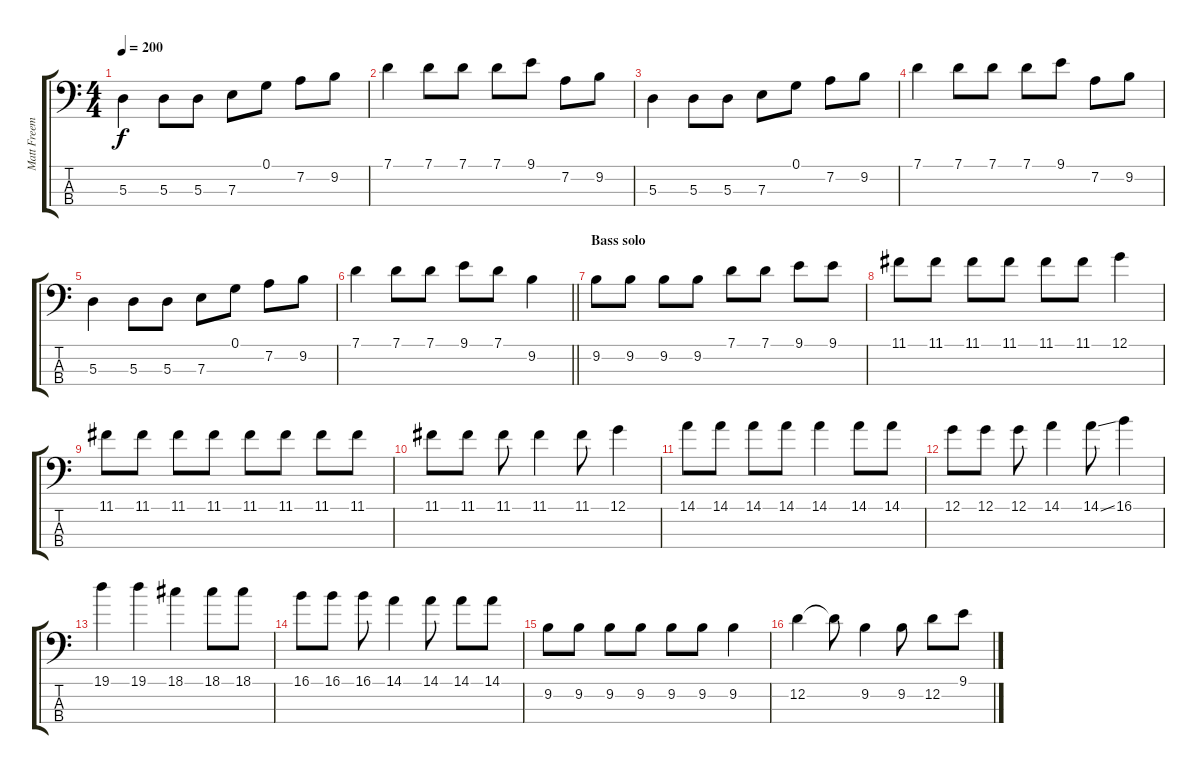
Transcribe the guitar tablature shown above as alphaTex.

\track ("Matt Freeman" "Matt Freem") {instrument electricbasspick}
\staff {score tabs}
\tuning (G2 D2 A1 E1) {hide}
\ts (4 4)
\tempo 200
\clef f4
\ks c
5.3.4{dy f} 5.3.8 5.3.8 7.3.8 0.1.8 7.2.8 9.2.8 |
7.1.4 7.1.8 7.1.8 7.1.8 9.1.8 7.2.8 9.2.8 |
5.3.4 5.3.8 5.3.8 7.3.8 0.1.8 7.2.8 9.2.8 |
7.1.4 7.1.8 7.1.8 7.1.8 9.1.8 7.2.8 9.2.8 |
5.3.4 5.3.8 5.3.8 7.3.8 0.1.8 7.2.8 9.2.8 |
\barLineRight lightlight
7.1.4 7.1.8 7.1.8 9.1.8 7.1.8 9.2.4 |
\section ("" "Bass solo")
9.2.8 9.2.8 9.2.8 9.2.8 7.1.8 7.1.8 9.1.8 9.1.8 |
11.1.8 11.1.8 11.1.8 11.1.8 11.1.8 11.1.8 12.1.4 |
11.1.8 11.1.8 11.1.8 11.1.8 11.1.8 11.1.8 11.1.8 11.1.8 |
11.1.8 11.1.8 11.1.8 11.1.4 11.1.8 12.1.4 |
14.1.8 14.1.8 14.1.8 14.1.8 14.1.4 14.1.8 14.1.8 |
12.1.8 12.1.8 12.1.8 14.1.4 14.1{ss}.8 16.1.4 |
19.1.4 19.1.4 18.1.4 18.1.8 18.1.8 |
16.1.8 16.1.8 16.1.8 14.1.4 14.1.8 14.1.8 14.1.8 |
9.2.8 9.2.8 9.2.8 9.2.8 9.2.8 9.2.8 9.2.4 |
12.2.4 12.2{t}.8 9.2.4 9.2.8 12.2.8 9.1.8
